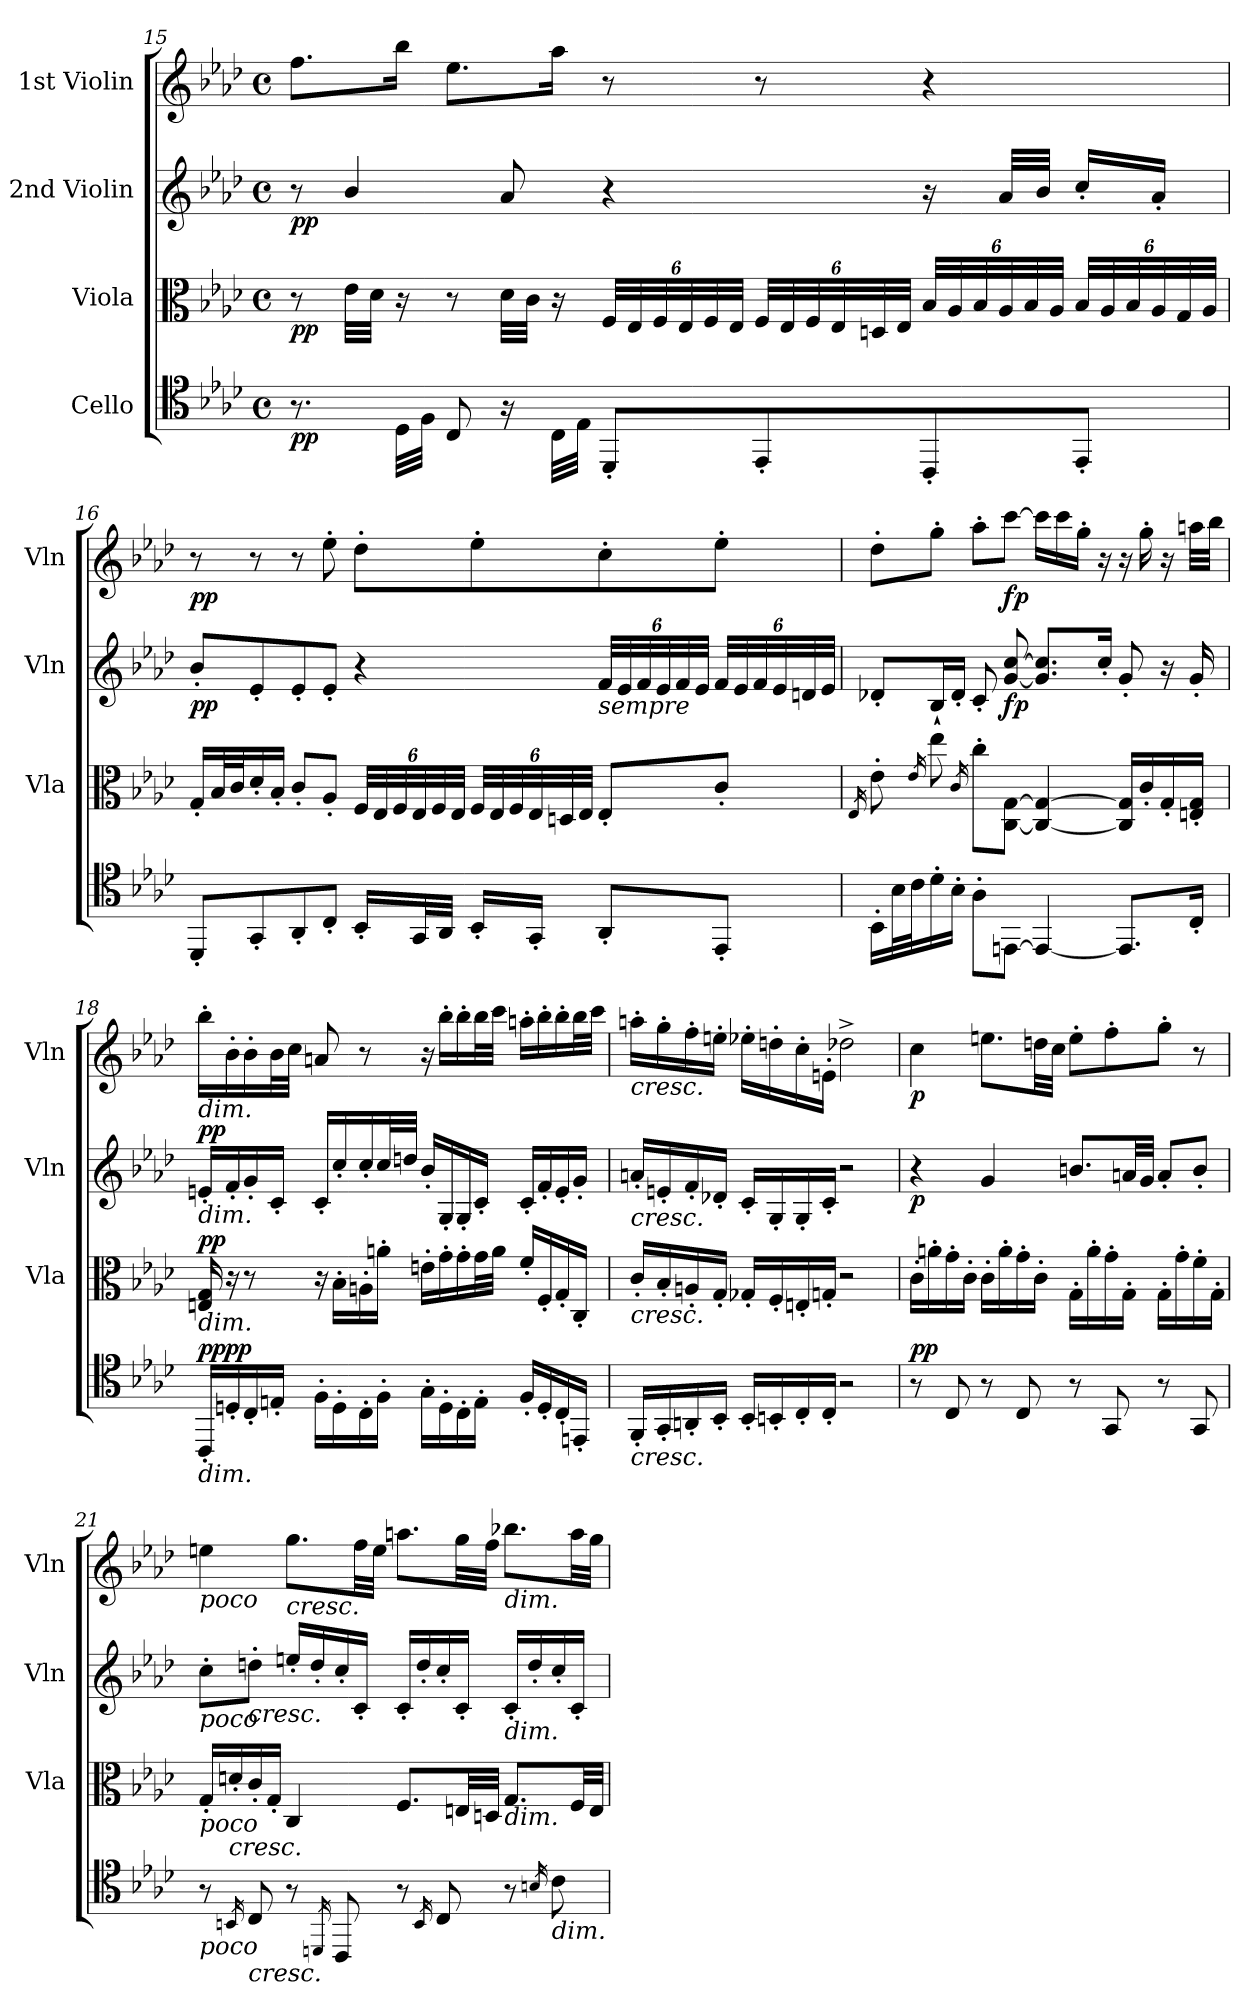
**kern	**dynam	**kern	**dynam	**kern	**dynam	**kern	**dynam
*part4	*part4	*part3	*part3	*part2	*part2	*part1	*part1
*staff4	*staff4	*staff3	*staff3	*staff2	*staff2	*staff1	*staff1
*I"Cello	*	*I"Viola	*	*I"2nd Violin	*	*I"1st Violin	*
*	*	*I'Vla	*	*I'Vln	*	*I'Vln	*
*clefC4	*	*clefC3	*	*clefG2	*	*clefG2	*
*k[b-e-a-d-]	*	*k[b-e-a-d-]	*	*k[b-e-a-d-]	*	*k[b-e-a-d-]	*
*A-:	*	*A-:	*	*A-:	*	*A-:	*
*M4/4	*	*M4/4	*	*M4/4	*	*M4/4	*
*met(c)	*	*met(c)	*	*met(c)	*	*met(c)	*
=15	=15	=15	=15	=15	=15	=15	=15
!	!LO:DY:b	!	!LO:DY:b	!	!LO:DY:b	!	!
8.r	pp	8r	pp	8r	pp	8.ff\L	.
.	.	32e-\LLL	.	4b-/	.	.	.
.	.	32d-\JJJ	.	.	.	.	.
32D-\LLL	.	16r	.	.	.	16bb-\Jk	.
32F\JJJ	.	.	.	.	.	.	.
8C/	.	8r	.	.	.	8.ee-\L	.
16r	.	32d-\LLL	.	8a-/	.	.	.
.	.	32c\JJJ	.	.	.	.	.
32C\LLL	.	16r	.	.	.	16aa-\Jk	.
32E-\JJJ	.	.	.	.	.	.	.
*	*	*Xbrackettup	*	*	*	*	*
8DD-'/L	.	48F/LLL	.	4r	.	8r	.
.	.	48E-/	.	.	.	.	.
.	.	48F/	.	.	.	.	.
.	.	48E-/	.	.	.	.	.
.	.	48F/	.	.	.	.	.
.	.	48E-/JJJ	.	.	.	.	.
8EE-'/	.	48F/LLL	.	.	.	8r	.
.	.	48E-/	.	.	.	.	.
.	.	48F/	.	.	.	.	.
.	.	48E-/	.	.	.	.	.
.	.	48Dn/	.	.	.	.	.
.	.	48E-/JJJ	.	.	.	.	.
8CC'/	.	48B-/LLL	.	16r	.	4r	.
.	.	48A-/	.	.	.	.	.
.	.	48B-/	.	.	.	.	.
.	.	48A-/	.	32a-/LLL	.	.	.
.	.	48B-/	.	.	.	.	.
.	.	.	.	32b-/JJJ	.	.	.
.	.	48A-/JJJ	.	.	.	.	.
8EE-'/J	.	48B-/LLL	.	16cc'/LL	.	.	.
.	.	48A-/	.	.	.	.	.
.	.	48B-/	.	.	.	.	.
.	.	48A-/	.	16a-'/JJ	.	.	.
.	.	48G/	.	.	.	.	.
.	.	48A-/JJJ	.	.	.	.	.
=16	=16	=16	=16	=16	=16	=16	=16
!	!	!	!	!	!LO:DY:b	!	!LO:DY:b
8DD-'/L	.	16G'/LL	.	8b-'/L	pp	8r	pp
.	.	32B-/L	.	.	.	.	.
.	.	32c/J	.	.	.	.	.
8GG'/	.	16d-'/	.	8e-'/	.	8r	.
.	.	16B-'/JJ	.	.	.	.	.
8AA-'/	.	8c'/L	.	8e-'/	.	8r	.
8C'/J	.	8A-'/J	.	8e-'/J	.	8ee-'\	.
16BB-'/LL	.	48F/LLL	.	4r	.	8dd-'\L	.
.	.	48E-/	.	.	.	.	.
.	.	48F/	.	.	.	.	.
32GG/L	.	48E-/	.	.	.	.	.
.	.	48F/	.	.	.	.	.
32AA-/JJJ	.	.	.	.	.	.	.
.	.	48E-/JJJ	.	.	.	.	.
16BB-'/LL	.	48F/LLL	.	.	.	8ee-'\	.
.	.	48E-/	.	.	.	.	.
.	.	48F/	.	.	.	.	.
16GG'/JJ	.	48E-/	.	.	.	.	.
.	.	48Dn/	.	.	.	.	.
.	.	48E-/JJJ	.	.	.	.	.
*	*	*	*	*Xbrackettup	*	*	*
!	!	!	!	!LO:TX:b:i:t=sempre	!	!	!
8AA-'/L	.	8E-'/L	.	48f/LLL	.	8cc'\	.
.	.	.	.	48e-/	.	.	.
.	.	.	.	48f/	.	.	.
.	.	.	.	48e-/	.	.	.
.	.	.	.	48f/	.	.	.
.	.	.	.	48e-/JJJ	.	.	.
8EE-'/J	.	8c'/J	.	48f/LLL	.	8ee-'\J	.
.	.	.	.	48e-/	.	.	.
.	.	.	.	48f/	.	.	.
.	.	.	.	48e-/	.	.	.
.	.	.	.	48dn/	.	.	.
.	.	.	.	48e-/JJJ	.	.	.
=17	=17	=17	=17	=17	=17	=17	=17
.	.	16qE-/	.	.	.	.	.
16BB-'\LL	.	8e-'\	.	8d-X'/L	.	8dd-'\L	.
32B-\L	.	.	.	.	.	.	.
32c\J	.	.	.	.	.	.	.
.	.	16qe-/	.	.	.	.	.
16d-'\	.	8ee-\	.	16B-''/L	.	8gg'\J	.
16B-'\JJ	.	.	.	16d-'/JJ	.	.	.
.	.	16qc/	.	.	.	.	.
8A-'\L	.	8cc'\L	.	8c'/	.	8aa-'\L	.
!	!LO:DY:b	!	!	!	!	!	!
!	!LO:DY:n=1:a	!	!	!	!LO:DY:b	!	!LO:DY:b
[8EEn\J	fp fp	[8C\ [8G\J	.	[8g/ [8cc/	fp	[8ccc\J	fp
4EE/_	.	4C/_ 4G/_	.	8.g/] 8.cc/]L	.	16ccc\LL]	.
.	.	.	.	.	.	16ccc\	.
.	.	.	.	.	.	16gg'\JJ	.
.	.	.	.	16cc'/Jk	.	16r	.
8.EE/L]	.	16C/] 16G/]LL	.	8g'/	.	16r	.
.	.	16c'/	.	.	.	16gg'\	.
.	.	16G'/	.	16r	.	16r	.
16C'/Jk	.	16En/' 16G/'JJ	.	16g'/	.	32aan\LLL	.
.	.	.	.	.	.	32bb-\JJJ	.
=18	=18	=18	=18	=18	=18	=18	=18
!	!	!	!	!	!	!LO:TX:b:i:t=dim.	!
!	!	!	!	!LO:TX:b:i:t=dim.	!	!	!
!	!	!LO:TX:b:i:t=dim.	!	!	!	!	!
!LO:TX:b:i:t=dim.	!	!	!	!	!	!	!
!	!LO:DY:b	!	!	!	!	!	!
!	!LO:DY:n=1:a	!	!LO:DY:a	!	!LO:DY:a	!	!
16CC'/LL	pp pp	16En/ 16G/	pp	16en'/LL	pp	16bb-'\LL	.
16Dn'/	.	16r	.	16f'/	.	16b-'\	.
16C'/	.	8r	.	16g'/	.	16b-'\	.
16En'/JJ	.	.	.	16c'/JJ	.	32b-\L	.
.	.	.	.	.	.	32cc\JJJ	.
16F'\LL	.	16r	.	16c'/LL	.	8an/	.
16D'\	.	16B-'\LL	.	16cc'/	.	.	.
16C'\	.	16An'\	.	16cc'/	.	8r	.
16F'\JJ	.	16an'\JJ	.	32cc/L	.	.	.
.	.	.	.	32ddn/JJJ	.	.	.
16G'\LL	.	16en'\LL	.	16b-'/LL	.	16r	.
16D'\	.	16g'\	.	16G'/	.	16bb-'\LL	.
16C'\	.	16g'\	.	16G'/	.	16bb-'\	.
16E'\JJ	.	32g\L	.	16c'/JJ	.	32bb-\L	.
.	.	32a\JJJ	.	.	.	32ccc\JJJ	.
16F'/LL	.	16f'/LL	.	16c'/LL	.	16aan'\LL	.
16D'/	.	16F'/	.	16f'/	.	16bb-'\	.
16C'/	.	16G'/	.	16e'/	.	16bb-'\	.
16EEn'/JJ	.	16C'/JJ	.	16g'/JJ	.	32bb-\L	.
.	.	.	.	.	.	32ccc\JJJ	.
=19	=19	=19	=19	=19	=19	=19	=19
!	!	!	!	!	!	!LO:TX:b:i:t=cresc.	!
!	!	!	!	!LO:TX:b:i:t=cresc.	!	!	!
!	!	!LO:TX:b:i:t=cresc.	!	!	!	!	!
!LO:TX:b:i:t=cresc.	!	!	!	!	!	!	!
16FF'/LL	.	16c'/LL	.	16an'/LL	.	16aan'\LL	.
16GG'/	.	16B-'/	.	16en'/	.	16gg'\	.
16AAn'/	.	16An'/	.	16f'/	.	16ff'\	.
16BB-'/JJ	.	16G'/JJ	.	16d-X'/JJ	.	16een'\JJ	.
16BB-'/LL	.	16G-X'/LL	.	16c'/LL	.	16ee-X'\LL	.
16BBn'/	.	16F'/	.	16G'/	.	16ddn'\	.
16C'/	.	16En'/	.	16G'/	.	16cc'\	.
16C'/JJ	.	16Gn'/JJ	.	16c'/JJ	.	16en'\JJ	.
2r	.	2r	.	2r	.	2dd-X^\	.
=20	=20	=20	=20	=20	=20	=20	=20
!	!LO:DY:b	!	!	!	!	!	!
!	!LO:DY:n=1:a	!	!	!	!LO:DY:b	!	!LO:DY:b
8r	p p	16c'\LL	.	4r	p	4cc\	p
.	.	16an'\	.	.	.	.	.
8C/	.	16g'\	.	.	.	.	.
.	.	16c'\JJ	.	.	.	.	.
8r	.	16c'\LL	.	4g/	.	8.een\L	.
.	.	16a'\	.	.	.	.	.
8C/	.	16g'\	.	.	.	.	.
.	.	16c'\JJ	.	.	.	32ddn\LL	.
.	.	.	.	.	.	32cc\JJJ	.
8r	.	16G'\LL	.	8.bn/L	.	8ee'\L	.
.	.	16a'\	.	.	.	.	.
8GG/	.	16g'\	.	.	.	8ff'\	.
.	.	16G'\JJ	.	32an/LL	.	.	.
.	.	.	.	32g/JJJ	.	.	.
8r	.	16G'\LL	.	8a'/L	.	8gg'\J	.
.	.	16g'\	.	.	.	.	.
8GG/	.	16f'\	.	8b'/J	.	8r	.
.	.	16G'\JJ	.	.	.	.	.
=21	=21	=21	=21	=21	=21	=21	=21
!	!	!	!	!	!	!LO:TX:b:i:t=poco	!
!	!	!	!	!LO:TX:b:i:t=poco	!	!	!
!	!	!LO:TX:b:i:t=poco	!	!	!	!	!
!LO:TX:b:i:t=poco	!	!	!	!	!	!	!
8r	.	16G'/LL	.	8cc'\L	.	4een\	.
!	!	!LO:TX:b:i:t=cresc.	!	!	!	!	!
.	.	16dn'/	.	.	.	.	.
16qBBn/	.	.	.	.	.	.	.
!	!	!	!	!LO:TX:b:i:t=cresc.	!	!	!
!LO:TX:b:i:t=cresc.	!	!	!	!	!	!	!
8C/	.	16c'/	.	8ddn'\J	.	.	.
.	.	16G'/JJ	.	.	.	.	.
!	!	!	!	!	!	!LO:TX:b:i:t=cresc.	!
8r	.	4C/	.	16een'/LL	.	8.gg\L	.
.	.	.	.	16dd'/	.	.	.
16qDDn/	.	.	.	.	.	.	.
8CC/	.	.	.	16cc'/	.	.	.
.	.	.	.	16c'/JJ	.	32ff\LL	.
.	.	.	.	.	.	32ee\JJJ	.
8r	.	8.F/L	.	16c'/LL	.	8.aan\L	.
.	.	.	.	16dd'/	.	.	.
16qBB/	.	.	.	.	.	.	.
8C/	.	.	.	16cc'/	.	.	.
.	.	32En/LL	.	16c'/JJ	.	32gg\LL	.
.	.	32Dn/JJJ	.	.	.	32ff\JJJ	.
!	!	!	!	!	!	!LO:TX:b:i:t=dim.	!
!	!	!	!	!LO:TX:b:i:t=dim.	!	!	!
!	!	!LO:TX:b:i:t=dim.	!	!	!	!	!
8r	.	8.G/L	.	16c'/LL	.	8.bb-X\L	.
.	.	.	.	16dd'/	.	.	.
16qBn/	.	.	.	.	.	.	.
!LO:TX:b:i:t=dim.	!	!	!	!	!	!	!
8c\	.	.	.	16cc'/	.	.	.
.	.	32F/LL	.	16c'/JJ	.	32aa\LL	.
.	.	32E/JJJ	.	.	.	32gg\JJJ	.
=	=	=	=	=	=	=	=
*-	*-	*-	*-	*-	*-	*-	*-
